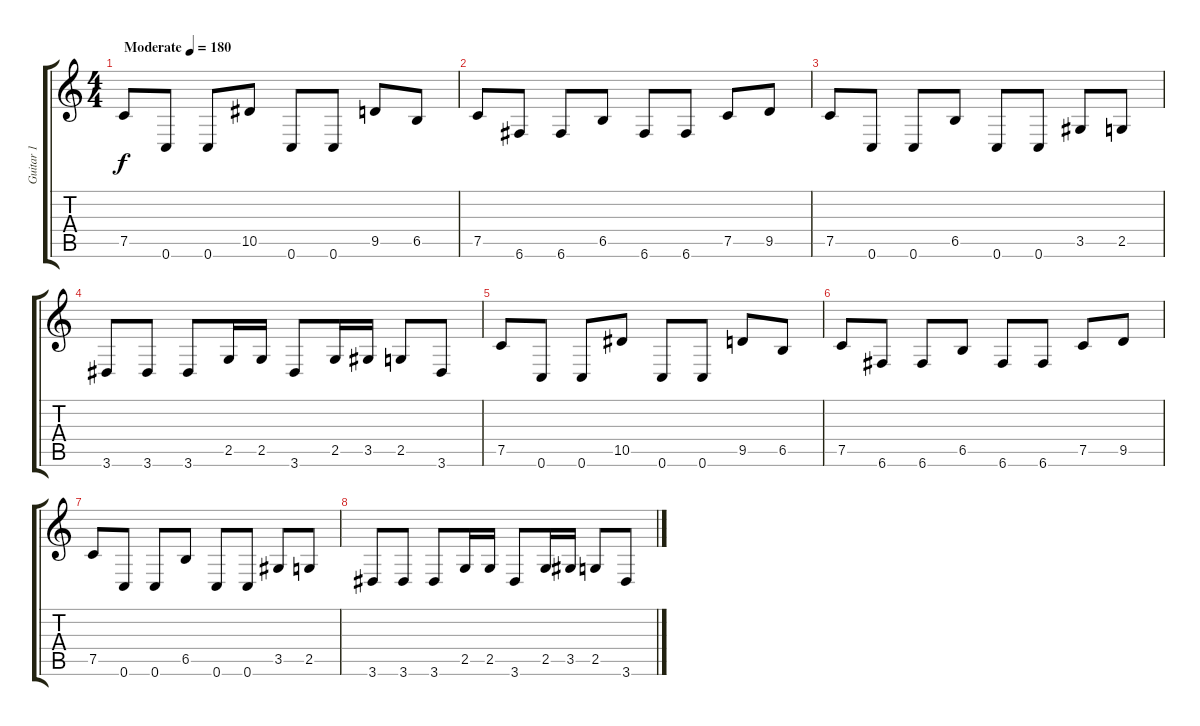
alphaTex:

\track ("Guitar 1" "Guitar 1") {instrument distortionguitar}
\staff {score tabs}
\tuning (C4 G3 Eb3 Bb2 F2 C2) {hide}
\ts (4 4)
\tempo (180 "Moderate")
\clef g2
\ks c
7.5.8{dy f instrument distortionguitar} 0.6.8 0.6.8 10.5.8 0.6.8 0.6.8 9.5.8 6.5.8 |
7.5.8 6.6.8 6.6.8 6.5.8 6.6.8 6.6.8 7.5.8 9.5.8 |
7.5.8 0.6.8 0.6.8 6.5.8 0.6.8 0.6.8 3.5.8 2.5.8 |
3.6.8 3.6.8 3.6.8 2.5.16 2.5.16 3.6.8 2.5.16 3.5.16 2.5.8 3.6.8 |
7.5.8 0.6.8 0.6.8 10.5.8 0.6.8 0.6.8 9.5.8 6.5.8 |
7.5.8 6.6.8 6.6.8 6.5.8 6.6.8 6.6.8 7.5.8 9.5.8 |
7.5.8 0.6.8 0.6.8 6.5.8 0.6.8 0.6.8 3.5.8 2.5.8 |
3.6.8 3.6.8 3.6.8 2.5.16 2.5.16 3.6.8 2.5.16 3.5.16 2.5.8 3.6.8
